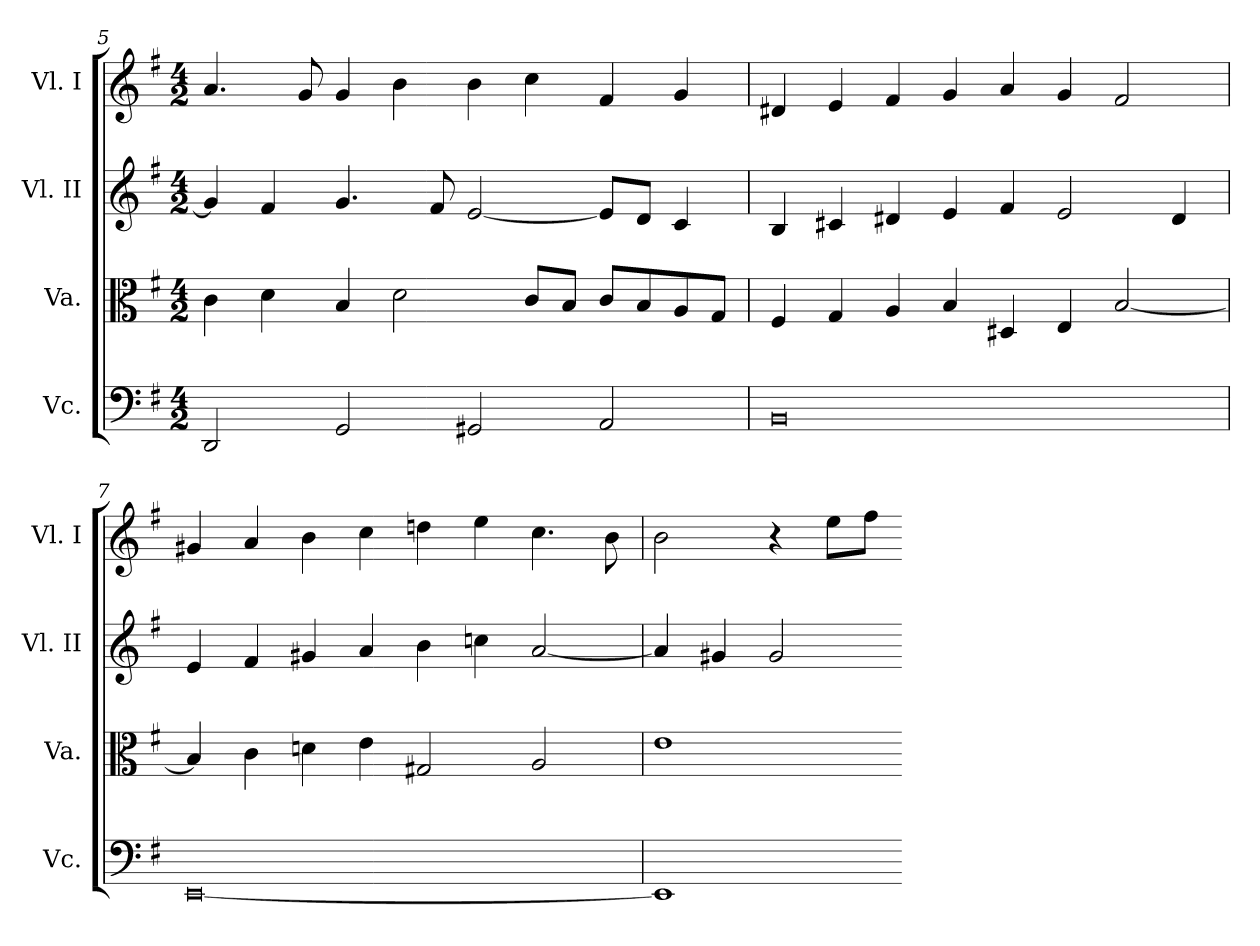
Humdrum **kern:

**kern	**kern	**kern	**kern
*part4	*part3	*part2	*part1
*staff4	*staff3	*staff2	*staff1
*I"Vc.	*I"Va.	*I"Vl. II	*I"Vl. I
*I'Vc.	*I'Va.	*I'Vl. II	*I'Vl. I
!!LO:LB:g=z
*clefF4	*clefC3	*clefG2	*clefG2
*k[f#]	*k[f#]	*k[f#]	*k[f#]
*e:	*e:	*e:	*e:
*M4/2	*M4/2	*M4/2	*M4/2
=5	=5	=5	=5
2DD/	4c\	4g/]	4.a/
.	4d\	4f#/	.
.	.	.	8g/
2GG/	4B/	4.g/	4g/
.	2d\	.	4b\
.	.	8f#/	.
2GG#X/	.	[2e/	4b\
.	8c/L	.	4cc\
.	8B/J	.	.
2AA/	8c/L	8e/L]	4f#/
.	8B/	8d/J	.
.	8A/	4c/	4g/
.	8G/J	.	.
=6	=6	=6	=6
0BB	4F#/	4B/	4d#X/
.	4G/	4c#X/	4e/
.	4A/	4d#X/	4f#/
.	4B/	4e/	4g/
.	4D#X/	4f#/	4a/
.	4E/	2e/	4g/
.	[2B/	.	2f#/
.	.	4d#/	.
=7	=7	=7	=7
[0EE	4B/]	4e/	4g#X/
.	4c\	4f#/	4a/
.	4dn\	4g#X/	4b\
.	4e\	4a/	4cc\
.	2G#X/	4b\	4ddn\
.	.	4ccn\	4ee\
.	2A/	[2a/	4.cc\
.	.	.	8b\
=8	=8	=8	=8
1EE]	1e	4a/]	2b\
.	.	4g#X/	.
.	.	2g#/	4r
.	.	.	8ee!\L
.	.	.	8ff#!\J
=-	=-	=-	=-
*-	*-	*-	*-
